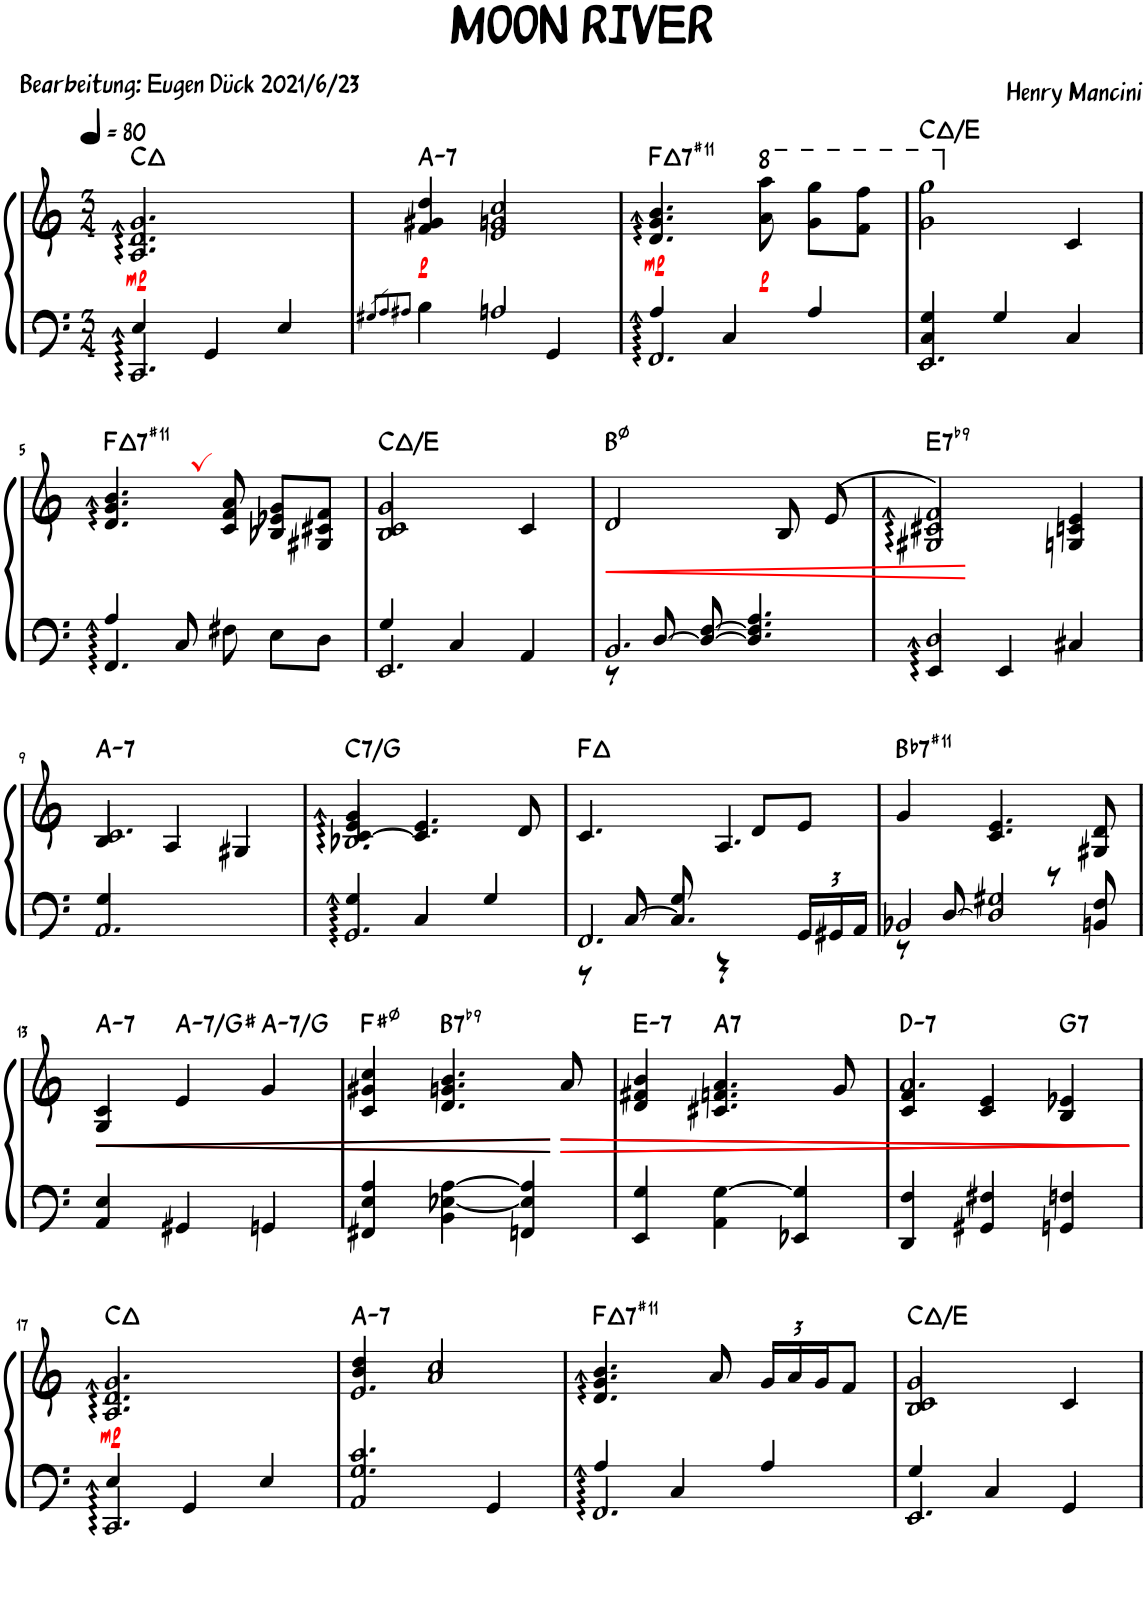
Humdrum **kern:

**kern	**kern	**dynam	**harte
*part1	*part1	*part1	*part1
*staff2	*staff1	*staff1/2	*
*I"Piano	*	*	*
*I'Pno.	*	*	*
*clefF4	*clefG2	*	*
*k[]	*k[]	*	*
*M3/4	*M3/4	*	*
*MM80	*MM80	*	*
=1	=1	=1	=1
*^	*	*	*
!	!	!	!LO:DY:b	!
2.CC/	4E/	2.A/ 2.d/ 2.g/	mp	C:maj
.	4GG/	.	.	.
.	4E/	.	.	.
=2	=2	=2	=2	=2
8qG#X/L	.	.	.	.
8qA/	.	.	.	.
8qA#X/J	.	.	.	.
!	!	!	!LO:DY:b	!LO:H:kt=7
4B\	2ryy	4f/ 4g#X/ 4dd/	p	A:min7
2An/	.	2e/ 2gn/ 2cc/	.	.
.	4GG/	.	.	.
=3	=3	=3	=3	=3
!	!	!	!LO:DY:b	!LO:H:kt=7
2.FF/	4A/	4.d/ 4.g/ 4.b/	mp	F:maj7(#11)
.	4C/	.	.	.
*	*	*8va	*	*
!	!	!	!LO:DY:b	!
.	.	8aa\ 8aaa\	p	.
.	4A/	8gg\ 8ggg\L	.	.
.	.	8ff\ 8fff\J	.	.
=4	=4	=4	=4	=4
2.EE/	4C/ 4G/	2gg\ 2ggg\	.	C:maj/3
.	4G/	.	.	.
*	*	*X8va	*	*
.	4C/	4c/	.	.
!!LO:LB:g=z
=5	=5	=5	=5	=5
!	!	!	!	!LO:H:kt=7
4.FF/	4A/	4.d/, 4.g/, 4.b/,	.	F:maj7(#11)
.	8C/	.	.	.
8F#X\	4.ryy	8c/ 8f/ 8a/	.	.
8E\L	.	8B-X/ 8e-X/ 8g/L	.	.
8D\J	.	8G#X/ 8c#X/ 8f/J	.	.
=6	=6	=6	=6	=6
2.EE/	4G/	2B/ 2c/ 2g/	.	C:maj/3
.	4C/	.	.	.
.	4AA/	4c/	.	.
=7	=7	=7	=7	=7
!	!	!	!LO:HP:b	!
2.BB/	8r	2d/	<	B:hdim7
.	[8D/	.	.	.
.	8D/_ [8F/	.	.	.
.	4.D/] 4.F/] 4.A/	.	.	.
.	.	8B/	.	.
.	.	(>8e/	.	.
=8	=8	=8	=8	=8
!	!	!	!	!LO:H:kt=7
2D/	4EE/	2G#X/ 2c#X/ 2f/)	.	E:7(b9)
.	4EE/	.	.	.
4C#X/	4ryy	4Gn/ 4cn/ 4e/	[	.
!!LO:LB:g=z
=9	=9	=9	=9	=9
*	*	*^	*	*
!	!	!	!	!	!LO:H:kt=7
2.AA/	4G/	2.c/	4B/	.	A:min7
.	2ryy	.	4A/	.	.
.	.	.	4G#X/	.	.
=10	=10	=10	=10	=10	=10
!	!	!	!	!	!LO:H:kt=7
2.GG/	4G/	2.B-X/	[4c/ 4e/ 4g/	.	C:7/5
.	4C/	.	4.c/] 4.e/	.	.
.	4G/	.	.	.	.
.	.	.	8d/	.	.
=11	=11	=11	=11	=11	=11
*	*^	*	*	*	*
2.FF/	4ryy	8r	4.c/	2ryy	.	F:maj
.	.	[8C/	.	.	.	.
.	8G/	4.C/]	.	.	.	.
.	4r	.	4.A/	.	.	.
.	.	.	.	8d/L	.	.
*	*	*Xbrackettup	*	*	*	*
.	8ryy	24GG/LL	.	8e/J	.	.
.	.	24GG#X/	.	.	.	.
.	.	24AA/JJ	.	.	.	.
*	*	*	*v	*v	*	*
=12	=12	=12	=12	=12	=12
!	!	!	!	!	!LO:H:kt=7
*	*v	*v	*	*	*
2BB-X/	8r	4g/	.	Bb:7(#11)
.	[8D/	.	.	.
.	2D/] 2G#X/	4.c/ 4.e/	.	.
8r	.	.	.	.
8BBn/ 8F/	.	8G#X/ 8d/	.	.
*v	*v	*	*	*
!!LO:LB:g=z
=13	=13	=13	=13
!	!	!LO:HP:b	!LO:H:kt=7
4AA/ 4E/	4G/ 4c/	<	A:min7
!	!	!LO:HP:b	!LO:H:kt=7
4GG#X/	4e/	<	A:min7/7
!	!	!	!LO:H:kt=7
4GGn/	4g/	.	A:min7/b7
=14	=14	=14	=14
!	!	!LO:HP:b=2	!
4FF#X/ 4E/ 4A/	4c/ 4g#X/ 4cc/	>	F#:hdim7
!	!	!	!LO:H:kt=7
4BB\ [4E-X\ [4A\	4.d/ 4.gn/ 4.b/	.	B:7(b9)
4FFn/ 4E-/] 4A/]	.	.	.
!	!	!LO:HP:n=1:b	!
.	8a/	[ [ >	.
=15	=15	=15	=15
!	!	!	!LO:H:kt=7
4EE/ 4G/	4d/ 4f#X/ 4b/	.	E:min7
!	!	!	!LO:H:kt=7
4AA\ [4G\	4.c#X/ 4.fn/ 4.a/	.	A:7
4EE-X/ 4G/]	.	.	.
.	8g/	.	.
=16	=16	=16	=16
*	*^	*	*
!	!	!	!	!LO:H:kt=7
4DD/ 4F/	2.a/	4c/ 4f/	.	D:min7
4GG#X/ 4F#X/	.	4c/ 4e/	.	.
!	!	!	!	!LO:H:kt=7
4GGn/ 4Fn/	.	4B/ 4e-X/	.	G:7
*	*v	*v	*	*
.	.	] ]	.
!!LO:LB:g=z
=17	=17	=17	=17
*^	*	*	*
!	!	!	!LO:DY:b	!
2.CC/	4E/	2.A/ 2.d/ 2.g/	mp	C:maj
.	4GG/	.	.	.
.	4E/	.	.	.
=18	=18	=18	=18	=18
*	*	*^	*	*
!	!	!	!	!	!LO:H:kt=7
2.G/ 2.c/	2AA/	2.e/	4b/ 4dd/	.	A:min7
.	.	.	2a/ 2cc/	.	.
.	4GG/	.	.	.	.
*	*	*v	*v	*	*
=19	=19	=19	=19	=19
!	!	!	!	!LO:H:kt=7
2.FF/	4A/	4.d/ 4.g/ 4.b/	.	F:maj7(#11)
.	4C/	.	.	.
.	.	8a/	.	.
*	*	*Xbrackettup	*	*
.	4A/	24g/LL	.	.
.	.	24a/	.	.
.	.	24g/J	.	.
.	.	8f/J	.	.
=20	=20	=20	=20	=20
2.EE/	4G/	2B/ 2c/ 2g/	.	C:maj/3
.	4C/	.	.	.
.	4GG/	4c/	.	.
*v	*v	*	*	*
=	=	=	=
*-	*-	*-	*-
